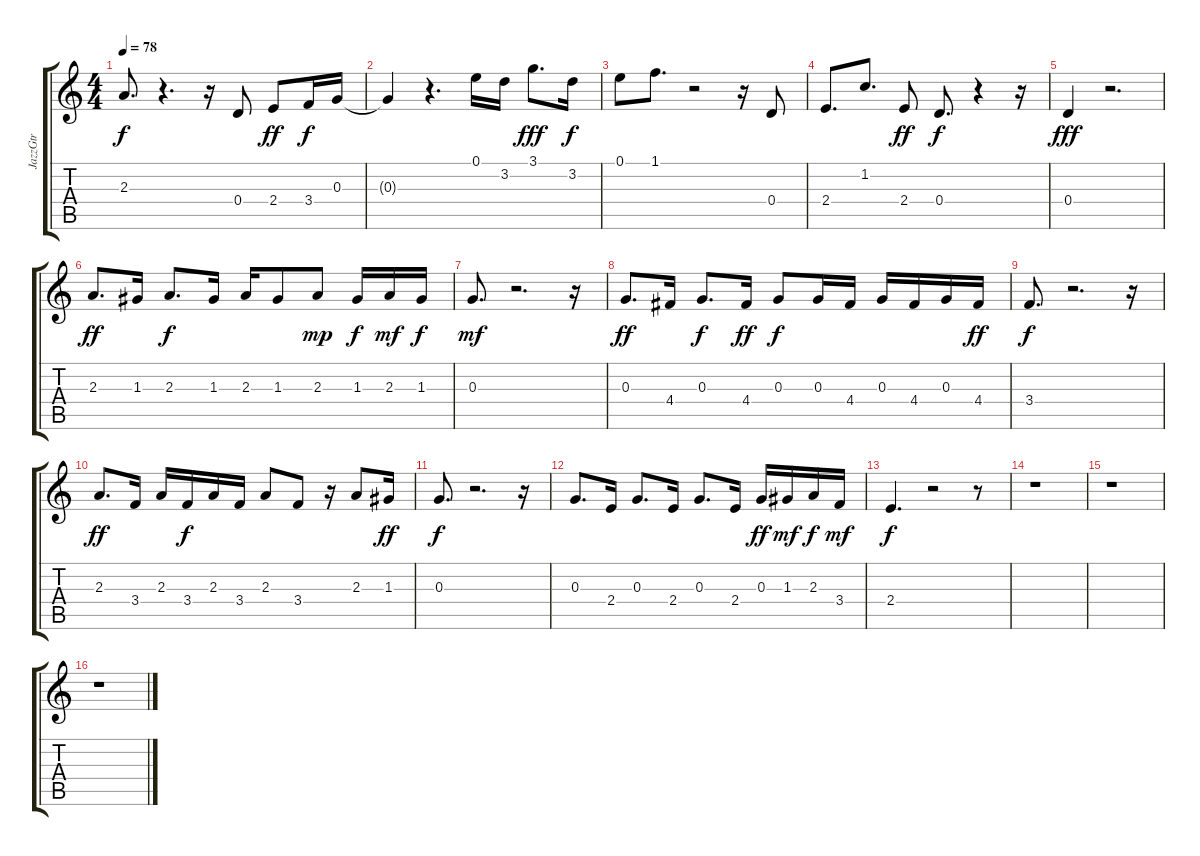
\track ("JazzGtr" "JazzGtr") {instrument electricguitarjazz}
\staff {score tabs}
\tuning (E4 B3 G3 D3 A2 E2) {hide}
\ts (4 4)
\tempo 78
\clef g2
\ks c
2.3{t}.8{d dy f} r.4{d} r.16 0.4.8 2.4.8{dy ff} 3.4.16{dy f} 0.3.16 |
0.3{t}.4 r.4{d} 0.1.16 3.2.16 3.1.8{d dy fff} 3.2.16{dy f} |
0.1.8 1.1.8{d} r.2 r.16 0.4.8 |
2.4.8{d} 1.2.8{d} 2.4.8{dy ff} 0.4.8{d dy f} r.4 r.16 |
0.4.4{dy fff} r.2{d} |
2.3.8{d dy ff} 1.3.16 2.3.8{d dy f} 1.3.16 2.3.16 1.3.8 2.3.8{dy mp} 1.3.16{dy f} 2.3.16{dy mf} 1.3.16{dy f} |
0.3.8{d dy mf} r.2{d} r.16 |
0.3.8{d dy ff} 4.4.16 0.3.8{d dy f} 4.4.16{dy ff} 0.3.8{dy f} 0.3.16 4.4.16 0.3.16 4.4.16 0.3.16 4.4.16{dy ff} |
3.4.8{d dy f} r.2{d} r.16 |
2.3.8{d dy ff} 3.4.16 2.3.16 3.4.16{dy f} 2.3.16 3.4.16 2.3.8 3.4.8 r.16 2.3.8 1.3.16{dy ff} |
0.3.8{d dy f} r.2{d} r.16 |
0.3.8{d} 2.4.16 0.3.8{d} 2.4.16 0.3.8{d} 2.4.16 0.3.16{dy ff} 1.3.16{dy mf} 2.3.16{dy f} 3.4.16{dy mf} |
2.4.4{d dy f} r.2 r.8 |
r.1 |
r.1 |
r.1
